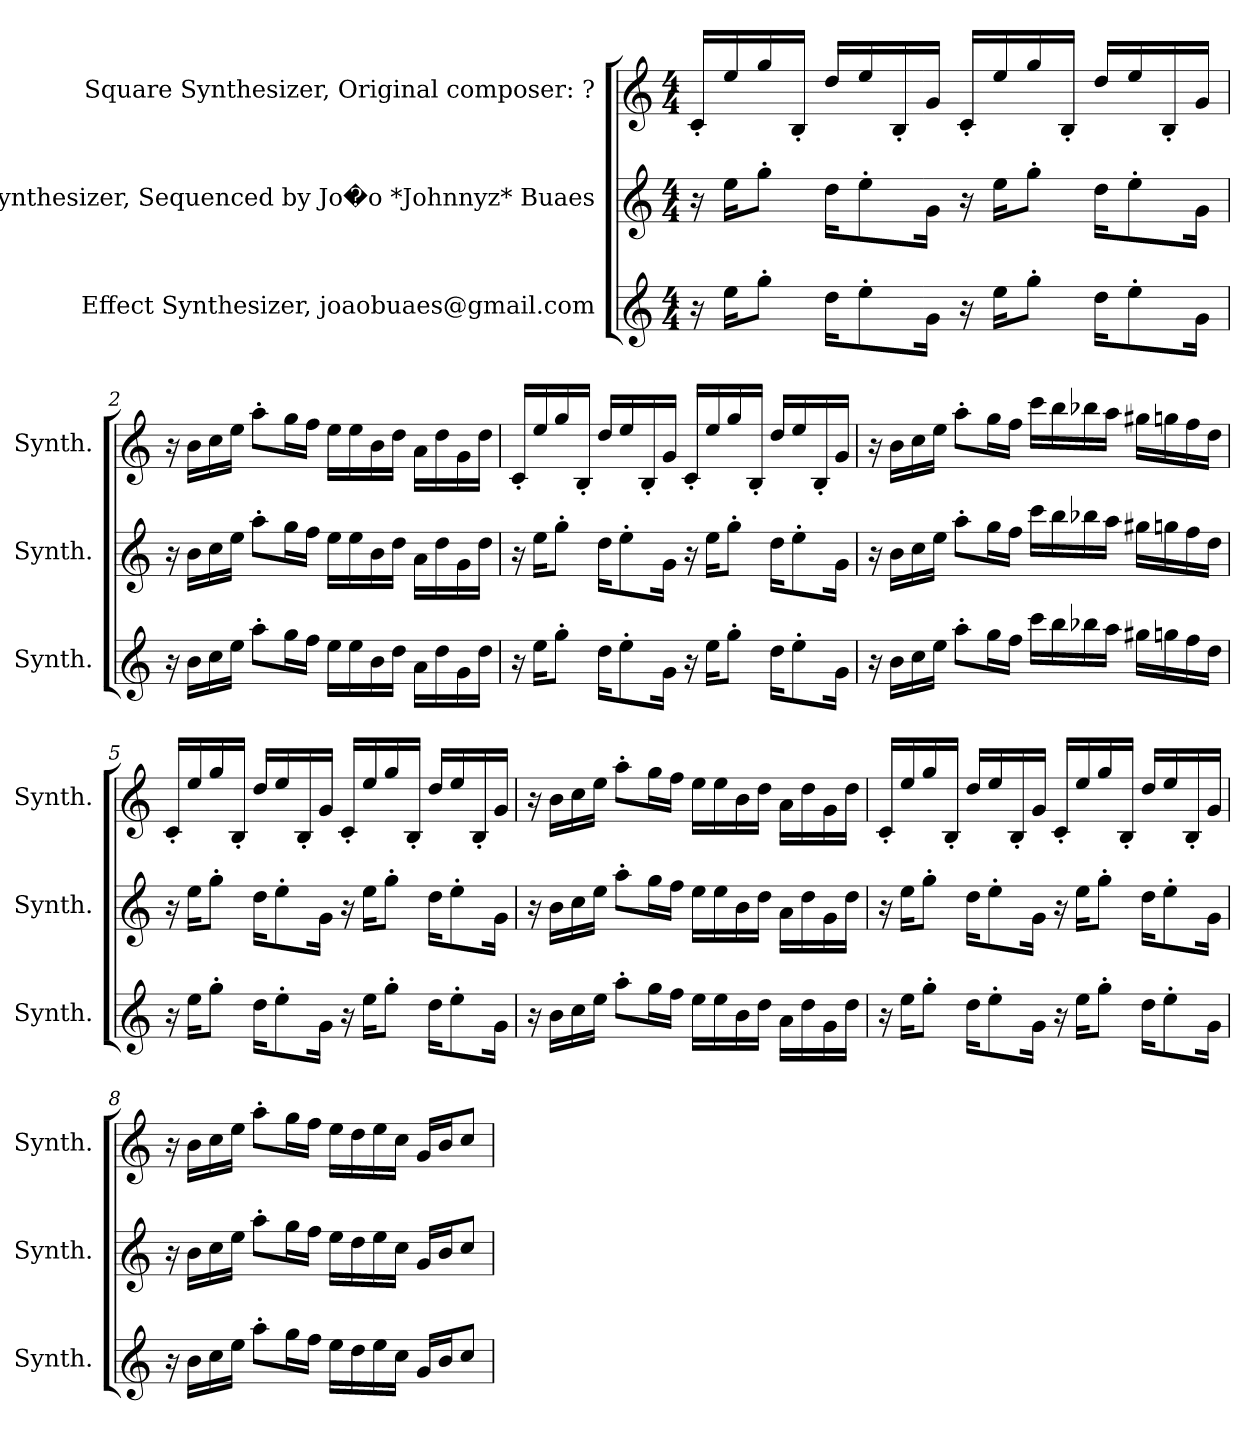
**kern	**kern	**kern
*part3	*part2	*part1
*staff3	*staff2	*staff1
*I"Effect Synthesizer, joaobuaes@gmail.com	*I"Square Synthesizer, Sequenced by Jo�o *Johnnyz* Buaes	*I"Square Synthesizer, Original composer: ?
*I'Synth.	*I'Synth.	*I'Synth.
*clefG2	*clefG2	*clefG2
*k[]	*k[]	*k[]
*M4/4	*M4/4	*M4/4
*MM155	*MM155	*MM155
=1	=1	=1
16r	16r	16c'/LL
16ee\KL	16ee\KL	16ee/
8gg'\J	8gg'\J	16gg/
.	.	16B'/JJ
16dd\KL	16dd\KL	16dd/LL
8ee'\	8ee'\	16ee/
.	.	16B'/
16g\Jk	16g\Jk	16g/JJ
16r	16r	16c'/LL
16ee\KL	16ee\KL	16ee/
8gg'\J	8gg'\J	16gg/
.	.	16B'/JJ
16dd\KL	16dd\KL	16dd/LL
8ee'\	8ee'\	16ee/
.	.	16B'/
16g\Jk	16g\Jk	16g/JJ
!!LO:LB:g=z
=2	=2	=2
16r	16r	16r
16b\LL	16b\LL	16b\LL
16cc\	16cc\	16cc\
16ee\JJ	16ee\JJ	16ee\JJ
8aa'\L	8aa'\L	8aa'\L
16gg\L	16gg\L	16gg\L
16ff\JJ	16ff\JJ	16ff\JJ
16ee\LL	16ee\LL	16ee\LL
16ee\	16ee\	16ee\
16b\	16b\	16b\
16dd\JJ	16dd\JJ	16dd\JJ
16a\LL	16a\LL	16a\LL
16dd\	16dd\	16dd\
16g\	16g\	16g\
16dd\JJ	16dd\JJ	16dd\JJ
=3	=3	=3
16r	16r	16c'/LL
16ee\KL	16ee\KL	16ee/
8gg'\J	8gg'\J	16gg/
.	.	16B'/JJ
16dd\KL	16dd\KL	16dd/LL
8ee'\	8ee'\	16ee/
.	.	16B'/
16g\Jk	16g\Jk	16g/JJ
16r	16r	16c'/LL
16ee\KL	16ee\KL	16ee/
8gg'\J	8gg'\J	16gg/
.	.	16B'/JJ
16dd\KL	16dd\KL	16dd/LL
8ee'\	8ee'\	16ee/
.	.	16B'/
16g\Jk	16g\Jk	16g/JJ
!!LO:LB:g=z
=4	=4	=4
16r	16r	16r
16b\LL	16b\LL	16b\LL
16cc\	16cc\	16cc\
16ee\JJ	16ee\JJ	16ee\JJ
8aa'\L	8aa'\L	8aa'\L
16gg\L	16gg\L	16gg\L
16ff\JJ	16ff\JJ	16ff\JJ
16ccc\LL	16ccc\LL	16ccc\LL
16bb\	16bb\	16bb\
16bb-X\	16bb-X\	16bb-X\
16aa\JJ	16aa\JJ	16aa\JJ
16gg#X\LL	16gg#X\LL	16gg#X\LL
16ggn\	16ggn\	16ggn\
16ff\	16ff\	16ff\
16dd\JJ	16dd\JJ	16dd\JJ
=5	=5	=5
16r	16r	16c'/LL
16ee\KL	16ee\KL	16ee/
8gg'\J	8gg'\J	16gg/
.	.	16B'/JJ
16dd\KL	16dd\KL	16dd/LL
8ee'\	8ee'\	16ee/
.	.	16B'/
16g\Jk	16g\Jk	16g/JJ
16r	16r	16c'/LL
16ee\KL	16ee\KL	16ee/
8gg'\J	8gg'\J	16gg/
.	.	16B'/JJ
16dd\KL	16dd\KL	16dd/LL
8ee'\	8ee'\	16ee/
.	.	16B'/
16g\Jk	16g\Jk	16g/JJ
!!LO:LB:g=z
=6	=6	=6
16r	16r	16r
16b\LL	16b\LL	16b\LL
16cc\	16cc\	16cc\
16ee\JJ	16ee\JJ	16ee\JJ
8aa'\L	8aa'\L	8aa'\L
16gg\L	16gg\L	16gg\L
16ff\JJ	16ff\JJ	16ff\JJ
16ee\LL	16ee\LL	16ee\LL
16ee\	16ee\	16ee\
16b\	16b\	16b\
16dd\JJ	16dd\JJ	16dd\JJ
16a\LL	16a\LL	16a\LL
16dd\	16dd\	16dd\
16g\	16g\	16g\
16dd\JJ	16dd\JJ	16dd\JJ
=7	=7	=7
16r	16r	16c'/LL
16ee\KL	16ee\KL	16ee/
8gg'\J	8gg'\J	16gg/
.	.	16B'/JJ
16dd\KL	16dd\KL	16dd/LL
8ee'\	8ee'\	16ee/
.	.	16B'/
16g\Jk	16g\Jk	16g/JJ
16r	16r	16c'/LL
16ee\KL	16ee\KL	16ee/
8gg'\J	8gg'\J	16gg/
.	.	16B'/JJ
16dd\KL	16dd\KL	16dd/LL
8ee'\	8ee'\	16ee/
.	.	16B'/
16g\Jk	16g\Jk	16g/JJ
=8	=8	=8
16r	16r	16r
16b\LL	16b\LL	16b\LL
16cc\	16cc\	16cc\
16ee\JJ	16ee\JJ	16ee\JJ
8aa'\L	8aa'\L	8aa'\L
16gg\L	16gg\L	16gg\L
16ff\JJ	16ff\JJ	16ff\JJ
16ee\LL	16ee\LL	16ee\LL
16dd\	16dd\	16dd\
16ee\	16ee\	16ee\
16cc\JJ	16cc\JJ	16cc\JJ
16g/LL	16g/LL	16g/LL
16b/J	16b/J	16b/J
8cc/J	8cc/J	8cc/J
=	=	=
*-	*-	*-
